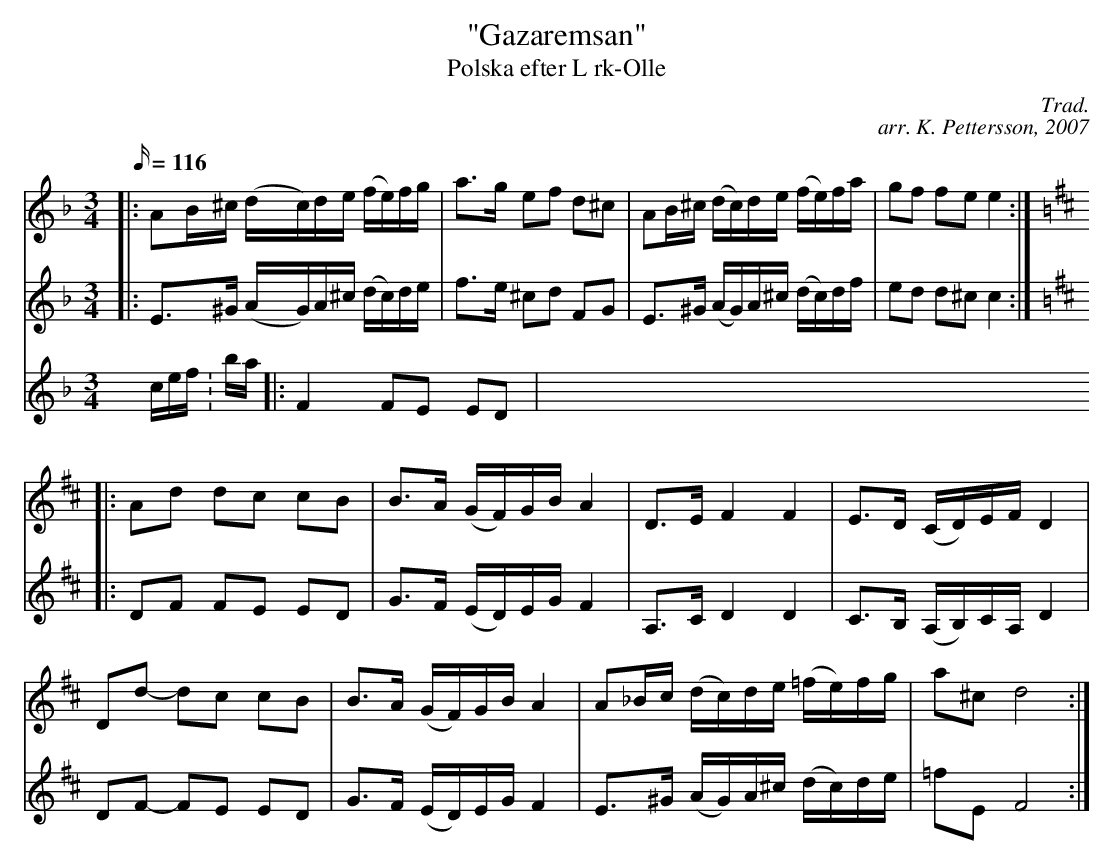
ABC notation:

X:1
T: "Gazaremsan"
T: Polska efter L rk-Olle
C: Trad.
C: arr. K. Pettersson, 2007
M: 3/4
L: 1/16
Q: 116
K: Dm
V: 1
|: A2B^c (dc)de (fe)fg | a3g e2f2 d2^c2 | A2B^c (dc)de (fe)fa | g2f2 f2e2 e4 :|
K: D
|: A2d2 d2c2 c2B2 | B3A (GF)GB A4 | D3E F4 F4 | E3D (CD)EF D4 |
D2d2- d2c2 c2B2 | B3A (GF)GB A4 | A2_Bc (dc)de (=fe)fg | a2^c2 d8 :|
V: 2
|: E3^G (AG)A^c (dc)de | f3e ^c2d2 F2G2 | E3^G (AG)A^c (dc)df | e2d2 d2^c2 c4 :|
K: D
|: D2F2 F2E2 E2D2 | G3F (ED)EG F4 | A,3C D4 D4 | C3B, (A,B,)CA, D4 |
D2F2- F2E2 E2D2 | G3F (ED)EG F4 | E3^G (AG)A^c (dc)de | =f2E2 F8 :|
V: 3
clef: bass
|: F4 F2E2 E2D2 |
